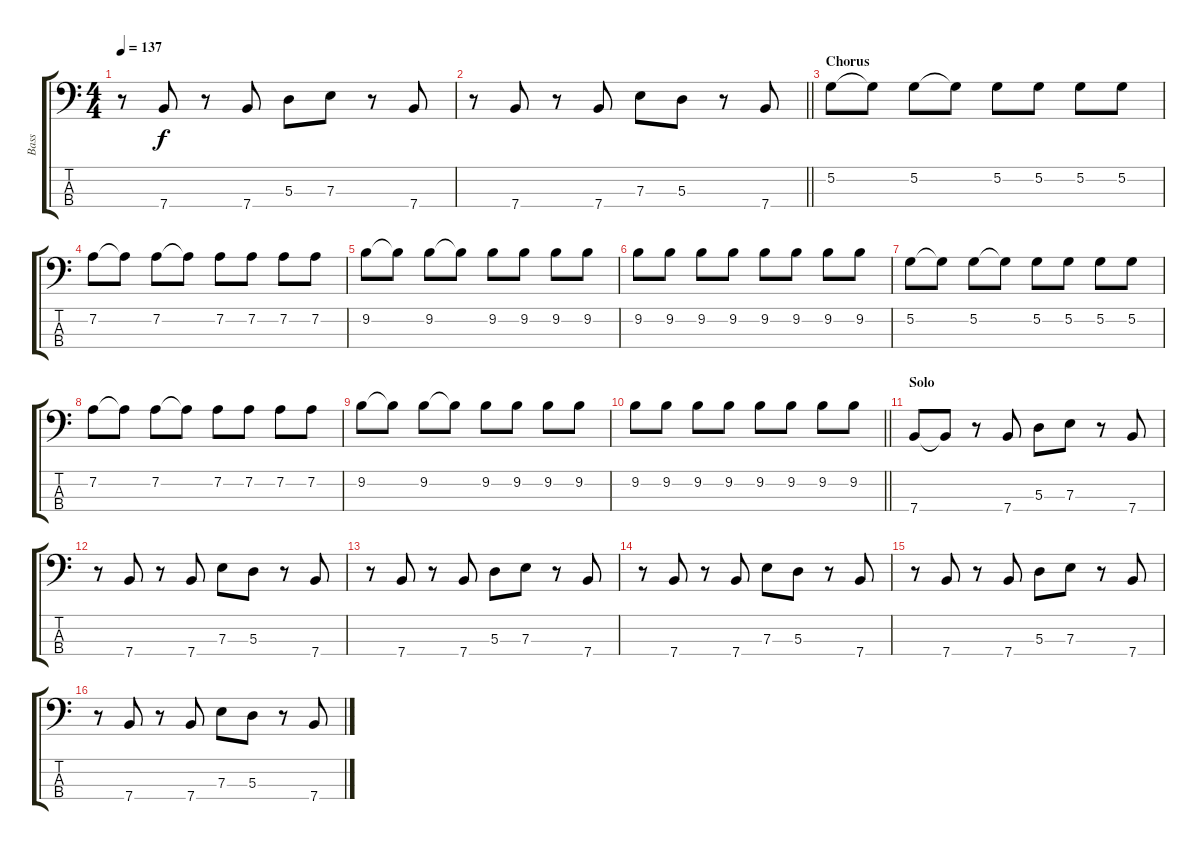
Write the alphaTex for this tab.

\track ("Bass" "Bass") {instrument electricbassfinger}
\staff {score tabs}
\tuning (G2 D2 A1 E1) {hide}
\ts (4 4)
\tempo 137
\clef f4
\ks c
r.8{dy f} 7.4.8 r.8 7.4.8 5.3.8 7.3.8 r.8 7.4.8 |
\barLineRight lightlight
r.8 7.4.8 r.8 7.4.8 7.3.8 5.3.8 r.8 7.4.8 |
\section ("" "Chorus")
5.2.8 5.2{t}.8 5.2.8 5.2{t}.8 5.2.8 5.2.8 5.2.8 5.2.8 |
7.2.8 7.2{t}.8 7.2.8 7.2{t}.8 7.2.8 7.2.8 7.2.8 7.2.8 |
9.2.8 9.2{t}.8 9.2.8 9.2{t}.8 9.2.8 9.2.8 9.2.8 9.2.8 |
9.2.8 9.2.8 9.2.8 9.2.8 9.2.8 9.2.8 9.2.8 9.2.8 |
5.2.8 5.2{t}.8 5.2.8 5.2{t}.8 5.2.8 5.2.8 5.2.8 5.2.8 |
7.2.8 7.2{t}.8 7.2.8 7.2{t}.8 7.2.8 7.2.8 7.2.8 7.2.8 |
9.2.8 9.2{t}.8 9.2.8 9.2{t}.8 9.2.8 9.2.8 9.2.8 9.2.8 |
\barLineRight lightlight
9.2.8 9.2.8 9.2.8 9.2.8 9.2.8 9.2.8 9.2.8 9.2.8 |
\section ("" "Solo")
7.4.8 7.4{t}.8 r.8 7.4.8 5.3.8 7.3.8 r.8 7.4.8 |
r.8 7.4.8 r.8 7.4.8 7.3.8 5.3.8 r.8 7.4.8 |
r.8 7.4.8 r.8 7.4.8 5.3.8 7.3.8 r.8 7.4.8 |
r.8 7.4.8 r.8 7.4.8 7.3.8 5.3.8 r.8 7.4.8 |
r.8 7.4.8 r.8 7.4.8 5.3.8 7.3.8 r.8 7.4.8 |
r.8 7.4.8 r.8 7.4.8 7.3.8 5.3.8 r.8 7.4.8
